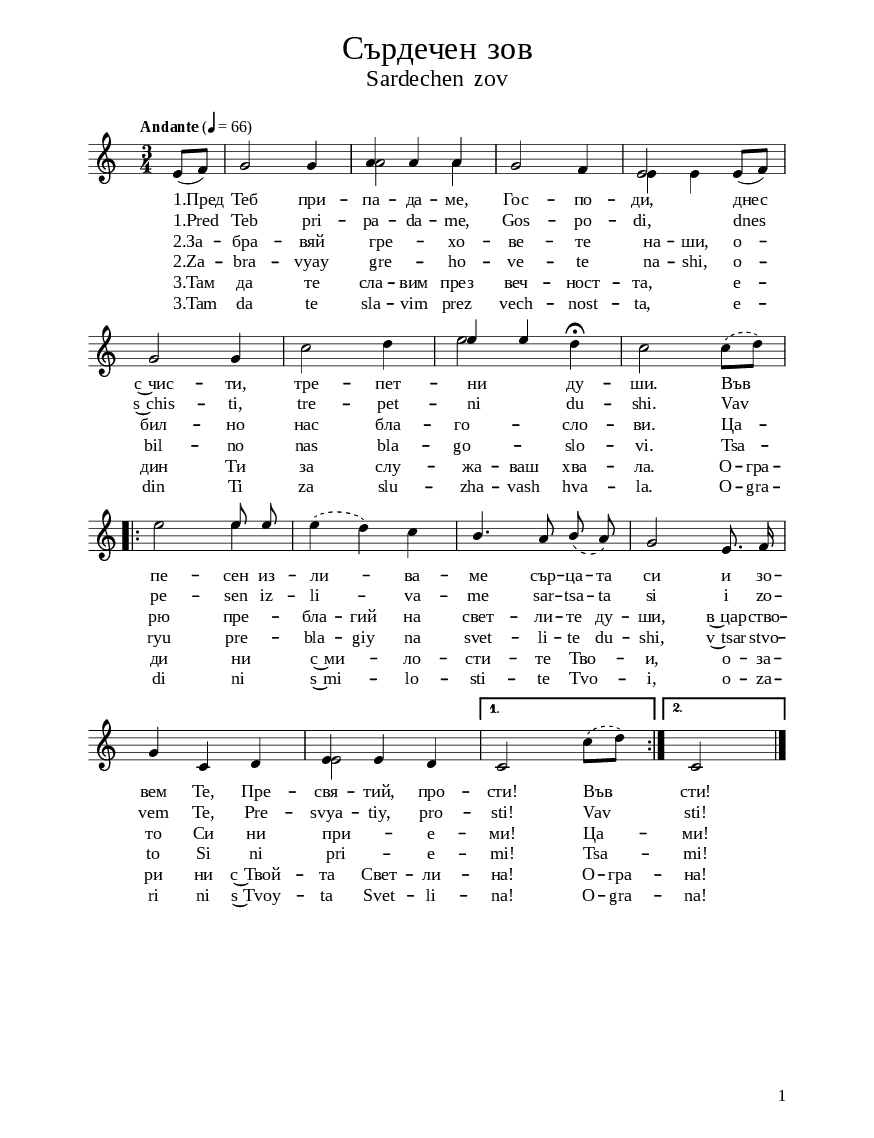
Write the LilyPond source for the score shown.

\version "2.18.2"

\paper {
  #(set-paper-size "a5")
}

\bookpart {
\paper {
  print-all-headers = ##t
  print-page-number = ##t
  print-first-page-number = ##t

  % put page numbers on the bottom
  oddHeaderMarkup = \markup ""
  evenHeaderMarkup = \markup ""
  oddFooterMarkup = \markup
    \fill-line {
      ""
      \on-the-fly #print-page-number-check-first \fromproperty #'page:page-number-string
    }
  evenFooterMarkup = \markup
    \fill-line {
      \on-the-fly #print-page-number-check-first \fromproperty #'page:page-number-string
      ""
    }

  left-margin = 1.5\cm
  right-margin = 1.5\cm
  top-margin = 1.6\cm
  bottom-margin = 1.2\cm
  ragged-bottom = ##t % do not spread the staves to fill the whole vertical space

  % change lyrics and titles font (affects notes also)
  fonts =
    #(make-pango-font-tree
     "Times New Roman"
     "DejaVu Sans"
     "DejaVu Sans Mono"
     (/ (* staff-height pt) 3.6))

  % change distance between staves
  system-system-spacing =
    #'((basic-distance . 12)
       (minimum-distance . 6)
       (padding . 1)
       (stretchability . 12))
}

\header {
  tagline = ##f
}

\score{
  \layout { 
    indent = 0.0\cm % remove first line indentation
    %ragged-last = ##t % do not spread last line to fill the whole space
    \context {
      \Score
      \omit BarNumber %remove bar numbers
    } % context

    \context { % change staff size
      \Staff
      fontSize = #+0 % affects notes size only
      \override StaffSymbol #'staff-space = #(magstep -3)
      \override StaffSymbol #'thickness = #0.5
      \override BarLine #'hair-thickness = #1
      %\override StaffSymbol #'ledger-line-thickness = #'(0 . 0)
    }

    \context { % adjust space between staff and lyrics and between the two lyric lines
      \Lyrics
      \override VerticalAxisGroup.nonstaff-relatedstaff-spacing = #'((basic-distance . 4.5))
      \override VerticalAxisGroup.nonstaff-nonstaff-spacing = #'((minimum-distance . 2))
    }
  } % layout

  \new Staff <<
    
  \new Voice = "voice1" \absolute  {
    \clef treble
    \key c \major
    \time 3/4
    % \tempo "Andante" 4 = 66
     \tempo \markup { % make tempo note smaller
      \concat { "Andante" \normal-text { " (" }
          \teeny \general-align #Y #DOWN \note #"4" #0.8
          \normal-text { " = 66)" }
      }
    }
    \autoBeamOff
    \partial 4
    \voiceOne % stems p

    \slurDown e'8 ([f'8])  g'2 g'4 |  a'4 a' a' | g'2 f'4 | e'2 e'8 ([ f' ]) | \break  
    
    g'2 g'4 | \hideNotes c''2 d''4 | \unHideNotes 
    \once \override NoteColumn.force-hshift = #1.5 e''4 
    e'' \hideNotes d''4 | c''2 c''8 d'' | \break
    
    \repeat volta 2 { 
      e''2 \unHideNotes e''8 e'' | \hideNotes e''4 d'' c'' | \unHideNotes b'4. a'8 \slurDashed b' (a') | g'2 e'8. f'16 | \break  
      \unHideNotes g'4 c' d' | e' e' d' | 
    }  \alternative { 
      { c'2 \hideNotes c''8 d'' | \unHideNotes } 
      { c'2 \bar "|." }     
    }
  }

  \new Voice = "voice2" \absolute  {
    \clef treble
    \key c \major
    \time 3/4 \tempo "Andante" 4 = 66
    \autoBeamOff
    \partial 4
    \voiceTwo % stems down
    
    \hideNotes e'8 [f'8]  g'2 g'4 | \unHideNotes a'2 a'4 | \hideNotes g'2 f'4 | \unHideNotes e'4 e'4 \hideNotes e'8 [ f' ] | \break  
    
    g'2 g'4 | \unHideNotes c''2 d''4 | e''2 d''4^\fermata | c''2 \slurDashed \slurUp c''8 ([d'']) | \break 
    
    \repeat volta 2 { 
      e''2 e''4 | e''4 (d'') c'' | \hideNotes b'4. a'8 b' a' | g'2 e'8. f'16 \break | 
      g'4 c' d' | \unHideNotes e'2 \hideNotes d'4 | 
    }  \alternative { 
      { c'2 \unHideNotes c''8 ([ d'' ]) | \hideNotes } 
      { c'2 \bar "|." } 
    }
  }


  \new Lyrics \lyricsto "voice1" {
    "1.Пред" Теб при -- па -- да -- ме, Гос -- по -- ди, днес 
    с~чис -- ти, тре -- пет -- ни _ ду -- ши. Във _
    пе -- сен из -- ли -- _ ва -- ме \set ignoreMelismata = ##t сър -- ца -- та си и зо --
    вем Те, Пре -- свя -- тий, про -- сти! Във _ сти! 
  }  
  \new Lyrics \lyricsto "voice1" {
    "1.Pred" Teb pri -- pa -- da -- me, Gos -- po -- di, dnes 
    s~chis -- ti, tre -- pet -- ni _ du -- shi. Vav _
    pe -- sen iz -- li -- _ va -- me \set ignoreMelismata = ##t sar -- tsa -- ta si i zo --
    vem Te, Pre -- svya -- tiy, pro -- sti! Vav _ sti! 
  }  

  \new Lyrics \lyricsto "voice2" {
    "2.За" -- бра -- вяй гре -- хо -- ве -- те на -- ши, о --
    бил -- но нас бла -- го -- сло -- ви. Ца --
    рю \set ignoreMelismata = ##t пре -- бла -- гий на свет -- ли -- те ду -- ши, в~цар -- ство --
    то Си ни при -- е -- ми! Ца -- _ ми!
  }  
  \new Lyrics \lyricsto "voice2" {
    "2.Za" -- bra -- vyay gre -- ho -- ve -- te na -- shi, o --
    bil -- no nas bla -- go -- slo -- vi. Tsa --
    ryu \set ignoreMelismata = ##t pre -- bla -- giy na svet -- li -- te du -- shi, v~tsar -- stvo --
    to Si ni pri -- e -- mi! Tsa -- _ mi!
  }  

  \new Lyrics \lyricsto "voice1" {
    "3.Там" да те сла -- вим през веч -- ност -- та, е --
    дин Ти за слу -- жа -- ваш хва -- ла. О -- гра --
    ди ни _ с~ми -- _ ло -- сти -- те Тво -- и, о -- за --
    ри ни с~Твой -- та Свет -- ли -- на! О -- гра -- на!
  }  
  \new Lyrics \lyricsto "voice1" {
    "3.Tam" da te sla -- vim prez vech -- nost -- ta, e --
    din Ti za slu -- zha -- vash hva -- la. O -- gra --
    di ni _ s~mi -- _ lo -- sti -- te Tvo -- i, o -- za --
    ri ni s~Tvoy -- ta Svet -- li -- na! O -- gra -- na!
  } 

  >>
  
  \header {
    title = \markup \column \normal-text \fontsize #2.5 {
              \center-align
              \line { Сърдечен зов }
              \vspace #-0.6
              \center-align
              \line \fontsize #-3 { Sardechen zov}
              \vspace #-0.8
              \center-align
              \line \fontsize #-3 { " " }
            }
  }
  
  \midi{}

} % score

\pageBreak

\markup \fontsize #+2.5 {
    \hspace #1
    \override #'(baseline-skip . 2.4) % affects space between column lines
    \column {
      
    }

    \hspace #5
    \override #'(baseline-skip . 2.4)
    \column {
      
    } %column
} % markup



% include foreign translation(s) of the song
\version "2.18.2"

\markup \fill-line { \fontsize #6 "Ruf des Herzens" }
\markup \null
\markup \null
\markup \fontsize #+2.5 {
    \hspace #10
    \override #'(baseline-skip . 2)
    \column {
     \line { " " }

\line { 1. Wir fallen heute vor Dir nieder, Herr, }

\line { " "mit reinen zittrigen Seelen.}

\line { " "Wir schütten unsere Herzen in einem Lied aus }

\line { " "und rufen Dich an, Allheiliger! Vergib!}

\line { 2. Vergiss unsere Sünden, }

\line { " "segne uns reichlich.}

\line { " "Allgütiger König der leuchtenden Seelen,}

\line { " "empfange uns in Deinem Reich!}

\line { 3. Wir lobpreisen Dich dort in der Ewigkeit,}

\line { " "einzig Dir gebührt der Lobpreis.}

\line { " "Umgrenze uns mit Deiner Barmherzigkeit,}

\line { " "erleuchte uns mit Deinem Licht.}   
    }
}


} % bookpart
